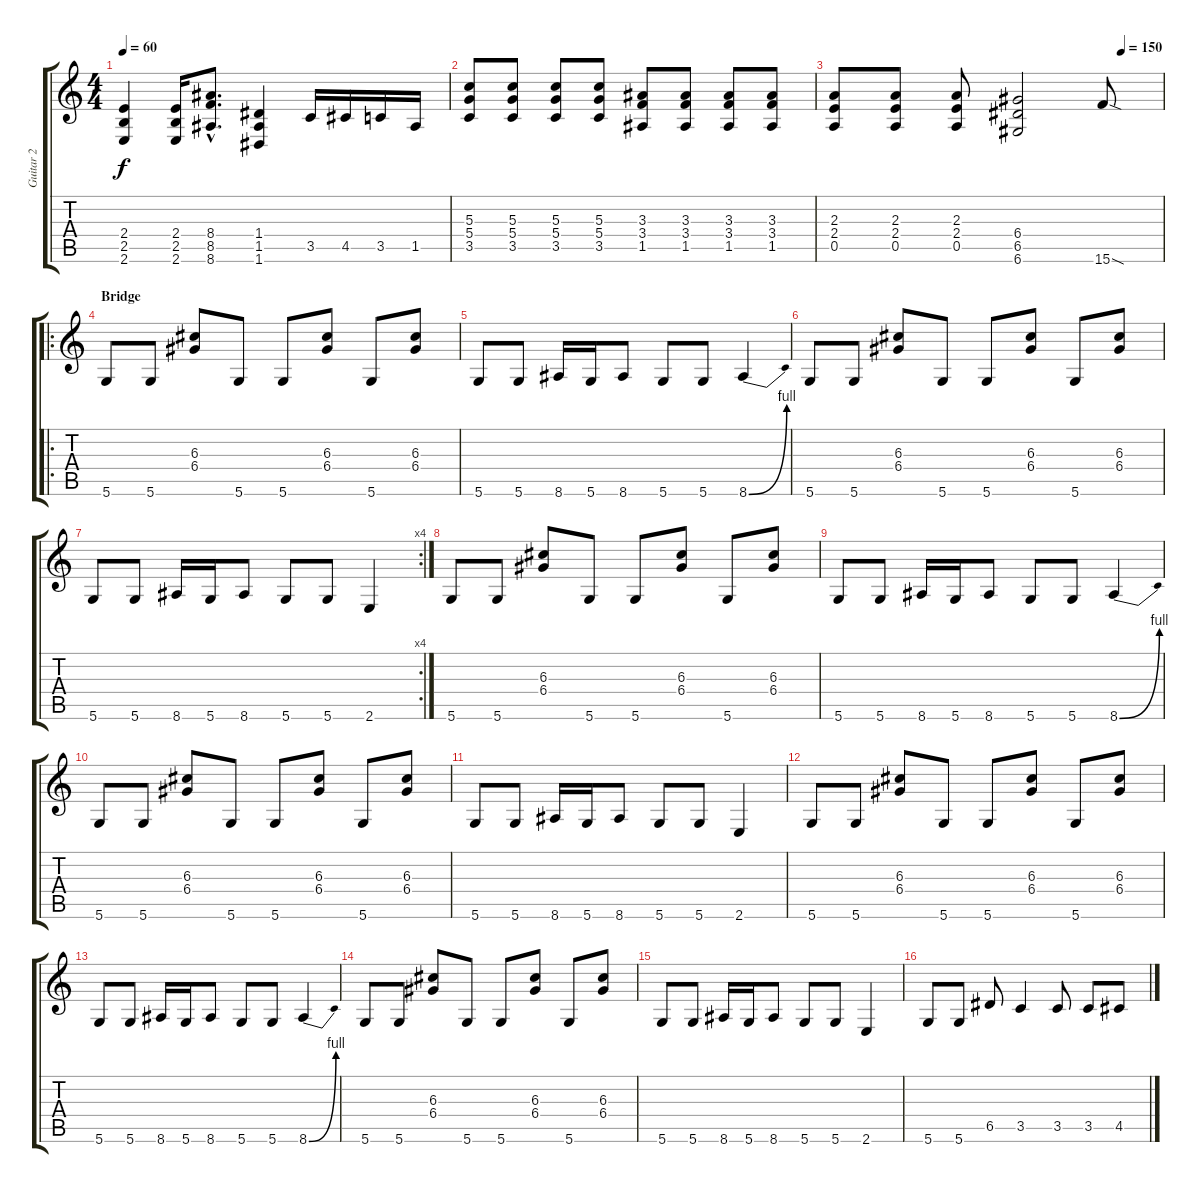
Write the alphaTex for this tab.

\track ("Guitar 2" "Guitar 2") {instrument distortionguitar}
\staff {score tabs}
\tuning (E4 B3 G3 D3 A2 D2) {hide}
\ts (4 4)
\tempo 60
\clef g2
\ks c
(2.4 2.5 2.6).4{dy f} (2.4 2.5 2.6).16 (8.4{hac} 8.5{hac} 8.6{hac}).8{d} (1.4 1.5 1.6).4 3.5.16 4.5.16 3.5.16 1.5.16 |
(5.3 5.4 3.5).8 (5.3 5.4 3.5).8 (5.3 5.4 3.5).8 (5.3 5.4 3.5).8 (3.3 3.4 1.5).8 (3.3 3.4 1.5).8 (3.3 3.4 1.5).8 (3.3 3.4 1.5).8 |
\tempo (150 0.875)
(2.3 2.4 0.5).8 (2.3 2.4 0.5).8 (2.3 2.4 0.5).8 (6.4 6.5 6.6).2 15.6{sod}.8 |
\ro
\section ("" "Bridge")
5.6.8 5.6.8 (6.3 6.4).8 5.6.8 5.6.8 (6.3 6.4).8 5.6.8 (6.3 6.4).8 |
5.6.8 5.6.8 8.6.16 5.6.16 8.6.8 5.6.8 5.6.8 8.6{be (bend 0 0 60 4)}.4 |
5.6.8 5.6.8 (6.3 6.4).8 5.6.8 5.6.8 (6.3 6.4).8 5.6.8 (6.3 6.4).8 |
\rc 4
5.6.8 5.6.8 8.6.16 5.6.16 8.6.8 5.6.8 5.6.8 2.6.4 |
5.6.8 5.6.8 (6.3 6.4).8 5.6.8 5.6.8 (6.3 6.4).8 5.6.8 (6.3 6.4).8 |
5.6.8 5.6.8 8.6.16 5.6.16 8.6.8 5.6.8 5.6.8 8.6{be (bend 0 0 60 4)}.4 |
5.6.8 5.6.8 (6.3 6.4).8 5.6.8 5.6.8 (6.3 6.4).8 5.6.8 (6.3 6.4).8 |
5.6.8 5.6.8 8.6.16 5.6.16 8.6.8 5.6.8 5.6.8 2.6.4 |
5.6.8 5.6.8 (6.3 6.4).8 5.6.8 5.6.8 (6.3 6.4).8 5.6.8 (6.3 6.4).8 |
5.6.8 5.6.8 8.6.16 5.6.16 8.6.8 5.6.8 5.6.8 8.6{be (bend 0 0 60 4)}.4 |
5.6.8 5.6.8 (6.3 6.4).8 5.6.8 5.6.8 (6.3 6.4).8 5.6.8 (6.3 6.4).8 |
5.6.8 5.6.8 8.6.16 5.6.16 8.6.8 5.6.8 5.6.8 2.6.4 |
5.6.8 5.6.8 6.5.8 3.5.4 3.5.8 3.5.8 4.5.8
